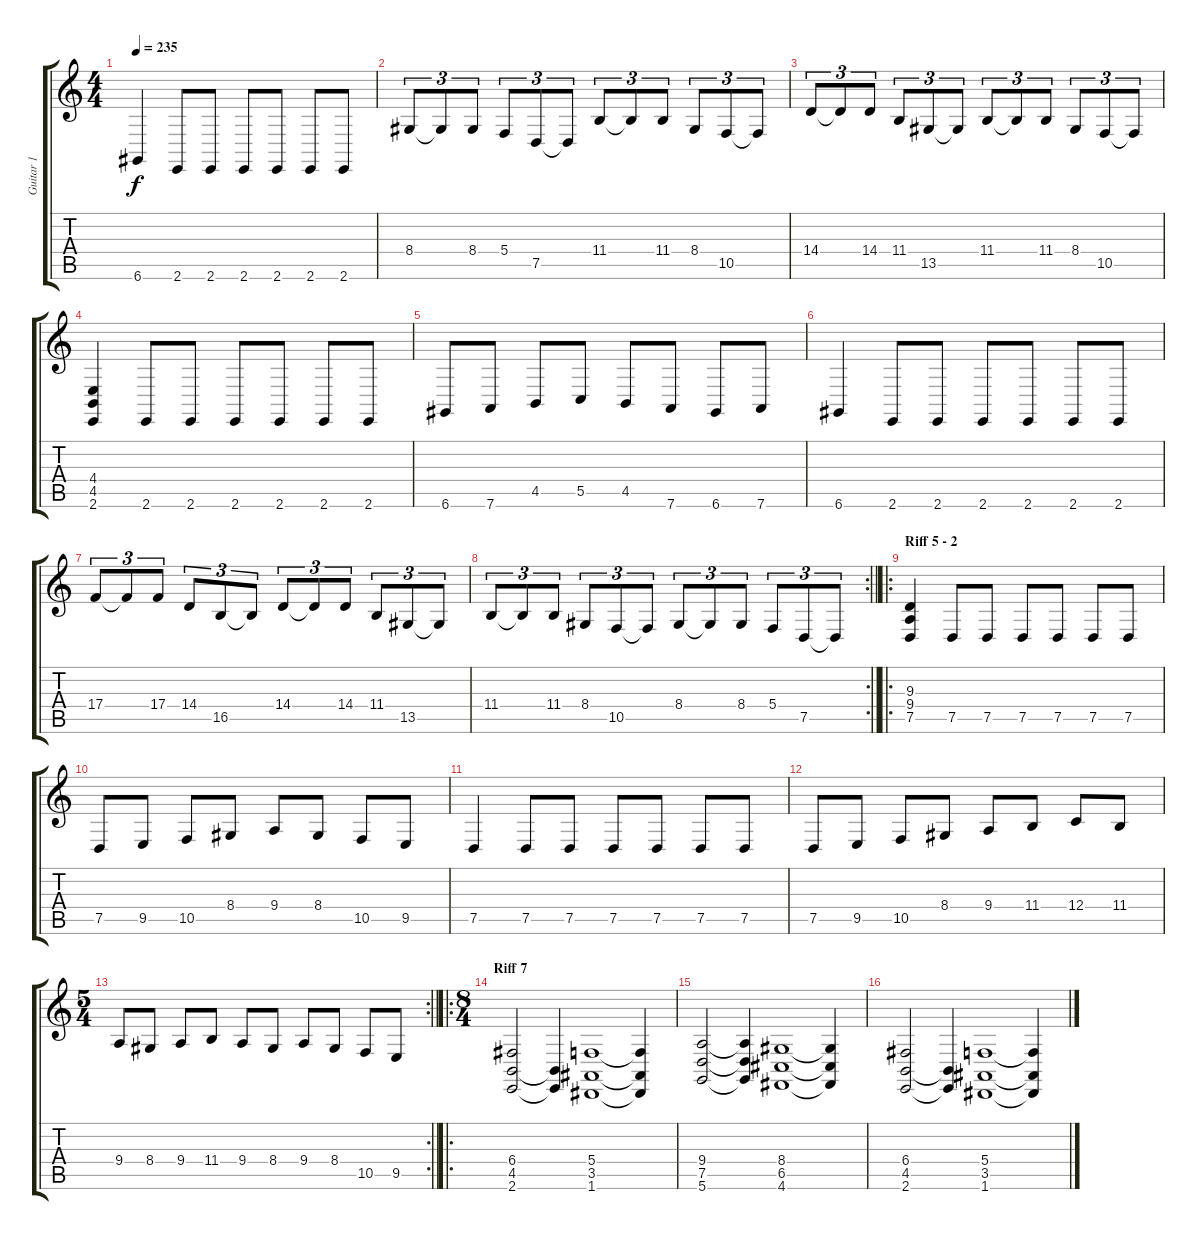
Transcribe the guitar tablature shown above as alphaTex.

\track ("Guitar 1" "Guitar 1") {instrument stringensemble1}
\staff {score tabs}
\tuning (D4 A3 F3 C3 G2 D2) {hide}
\ts (4 4)
\tempo 235
\clef g2
\ks c
6.6.4{dy f} 2.6.8 2.6.8 2.6.8 2.6.8 2.6.8 2.6.8 |
8.4.8{tu (3 2)} 8.4{t}.8{tu (3 2)} 8.4.8{tu (3 2)} 5.4.8{tu (3 2)} 7.5.8{tu (3 2)} 7.5{t}.8{tu (3 2)} 11.4.8{tu (3 2)} 11.4{t}.8{tu (3 2)} 11.4.8{tu (3 2)} 8.4.8{tu (3 2)} 10.5.8{tu (3 2)} 10.5{t}.8{tu (3 2)} |
14.4.8{tu (3 2)} 14.4{t}.8{tu (3 2)} 14.4.8{tu (3 2)} 11.4.8{tu (3 2)} 13.5.8{tu (3 2)} 13.5{t}.8{tu (3 2)} 11.4.8{tu (3 2)} 11.4{t}.8{tu (3 2)} 11.4.8{tu (3 2)} 8.4.8{tu (3 2)} 10.5.8{tu (3 2)} 10.5{t}.8{tu (3 2)} |
(4.4 4.5 2.6).4 2.6.8 2.6.8 2.6.8 2.6.8 2.6.8 2.6.8 |
6.6.8 7.6.8 4.5.8 5.5.8 4.5.8 7.6.8 6.6.8 7.6.8 |
6.6.4 2.6.8 2.6.8 2.6.8 2.6.8 2.6.8 2.6.8 |
17.4.8{tu (3 2)} 17.4{t}.8{tu (3 2)} 17.4.8{tu (3 2)} 14.4.8{tu (3 2)} 16.5.8{tu (3 2)} 16.5{t}.8{tu (3 2)} 14.4.8{tu (3 2)} 14.4{t}.8{tu (3 2)} 14.4.8{tu (3 2)} 11.4.8{tu (3 2)} 13.5.8{tu (3 2)} 13.5{t}.8{tu (3 2)} |
\rc 2
\barLineRight lightlight
11.4.8{tu (3 2)} 11.4{t}.8{tu (3 2)} 11.4.8{tu (3 2)} 8.4.8{tu (3 2)} 10.5.8{tu (3 2)} 10.5{t}.8{tu (3 2)} 8.4.8{tu (3 2)} 8.4{t}.8{tu (3 2)} 8.4.8{tu (3 2)} 5.4.8{tu (3 2)} 7.5.8{tu (3 2)} 7.5{t}.8{tu (3 2)} |
\ro
\section ("" "Riff 5 - 2")
(9.3 9.4 7.5).4 7.5.8 7.5.8 7.5.8 7.5.8 7.5.8 7.5.8 |
7.5.8 9.5.8 10.5.8 8.4.8 9.4.8 8.4.8 10.5.8 9.5.8 |
7.5.4 7.5.8 7.5.8 7.5.8 7.5.8 7.5.8 7.5.8 |
7.5.8 9.5.8 10.5.8 8.4.8 9.4.8 11.4.8 12.4.8 11.4.8 |
\rc 2
\ts (5 4)
\barLineRight lightlight
9.4.8 8.4.8 9.4.8 11.4.8 9.4.8 8.4.8 9.4.8 8.4.8 10.5.8 9.5.8 |
\ro
\ts (8 4)
\section ("" "Riff 7 ")
(6.4 4.5 2.6).2 (4.5{t} 2.6{t}).4 (5.4 3.5 1.6).1 (5.4{t} 3.5{t} 1.6{t}).4 |
(9.4 7.5 5.6).2 (9.4{t} 7.5{t} 5.6{t}).4 (8.4 6.5 4.6).1 (8.4{t} 6.5{t} 4.6{t}).4 |
(6.4 4.5 2.6).2 (4.5{t} 2.6{t}).4 (5.4 3.5 1.6).1 (5.4{t} 3.5{t} 1.6{t}).4
